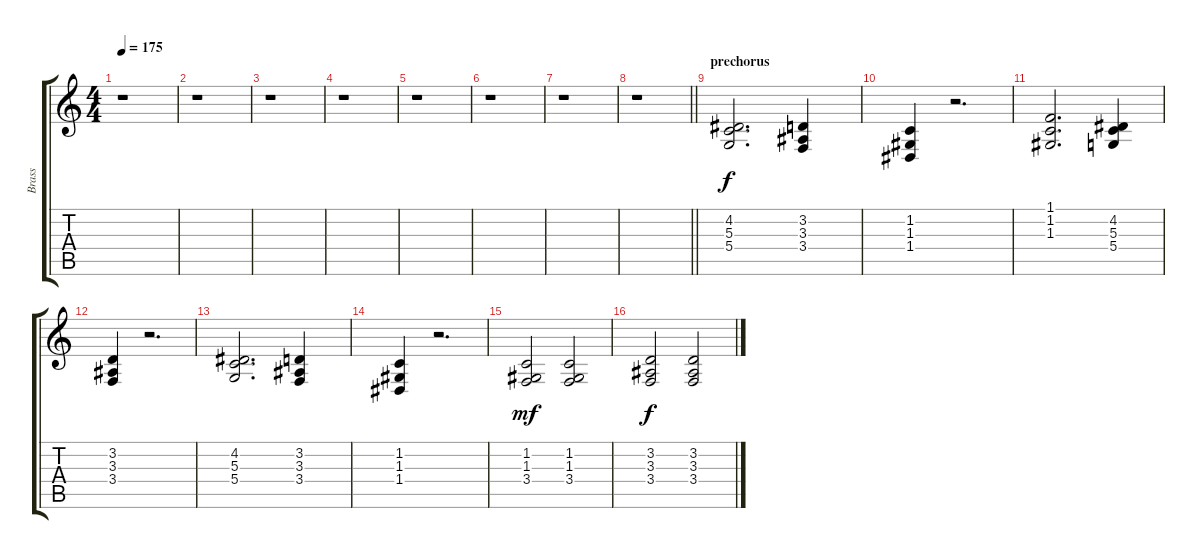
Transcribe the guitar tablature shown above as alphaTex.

\track ("Brass" "Brass") {instrument brasssection}
\staff {score tabs}
\tuning (E4 B3 G3 D3 A2 E2) {hide}
\ts (4 4)
\tempo 175
\clef g2
\ks c
r.1{dy f} |
r.1 |
r.1 |
r.1 |
r.1 |
r.1 |
r.1 |
\barLineRight lightlight
r.1 |
\section ("" "prechorus")
(4.2 5.3 5.4).2{d} (3.2 3.3 3.4).4 |
(1.2 1.3 1.4).4 r.2{d} |
(1.1 1.2 1.3).2{d} (4.2 5.3 5.4).4 |
(3.2 3.3 3.4).4 r.2{d} |
(4.2 5.3 5.4).2{d} (3.2 3.3 3.4).4 |
(1.2 1.3 1.4).4 r.2{d} |
(1.2 1.3 3.4).2{dy mf} (1.2 1.3 3.4).2 |
(3.2 3.3 3.4).2{dy f} (3.2 3.3 3.4).2
